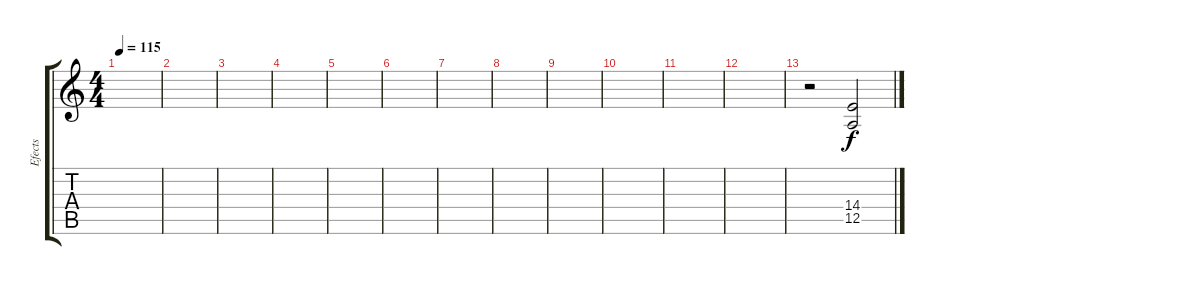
\track ("Efects" "Efects") {instrument reversecymbal}
\staff {score tabs}
\tuning (E4 B3 G3 D3 A2 E2) {hide}
\ts (4 4)
\tempo 115
\clef g2
\ks c
|
|
|
|
|
|
|
|
|
|
|
|
r.2 (14.4 12.5).2
